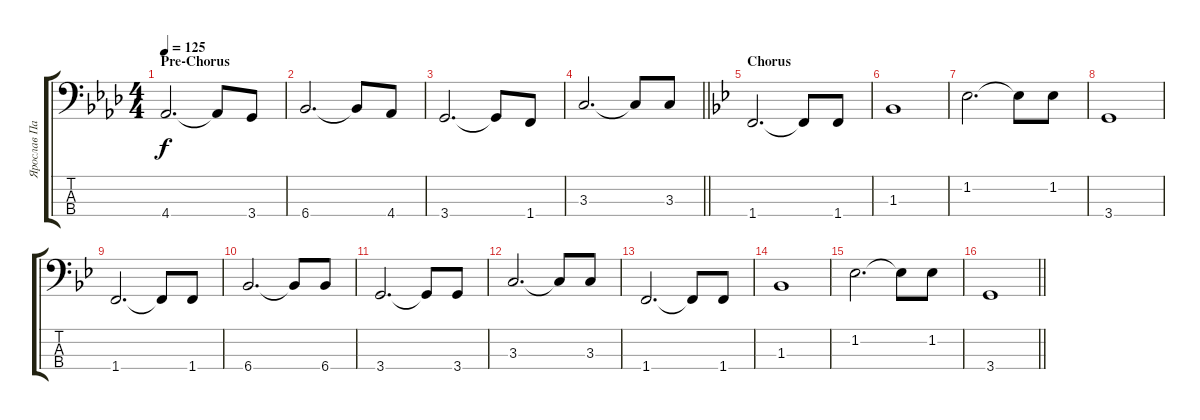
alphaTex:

\track ("Ярослав Пастухов" "Ярослав Па") {instrument electricbassfinger}
\staff {score tabs}
\tuning (G2 D2 A1 E1) {hide}
\ts (4 4)
\section ("" "Pre-Chorus")
\tempo 125
\clef f4
\ks ab
4.4.2{d dy f} 4.4{t}.8 3.4.8 |
6.4.2{d} 6.4{t}.8 4.4.8 |
3.4.2{d} 3.4{t}.8 1.4.8 |
\barLineRight lightlight
3.3.2{d} 3.3{t}.8 3.3.8 |
\section ("" "Chorus")
\ks bb
1.4.2{d} 1.4{t}.8 1.4.8 |
1.3.1 |
1.2.2{d} 1.2{t}.8 1.2.8 |
3.4.1 |
1.4.2{d} 1.4{t}.8 1.4.8 |
6.4.2{d} 6.4{t}.8 6.4.8 |
3.4.2{d} 3.4{t}.8 3.4.8 |
3.3.2{d} 3.3{t}.8 3.3.8 |
1.4.2{d} 1.4{t}.8 1.4.8 |
1.3.1 |
1.2.2{d} 1.2{t}.8 1.2.8 |
\barLineRight lightlight
3.4.1
